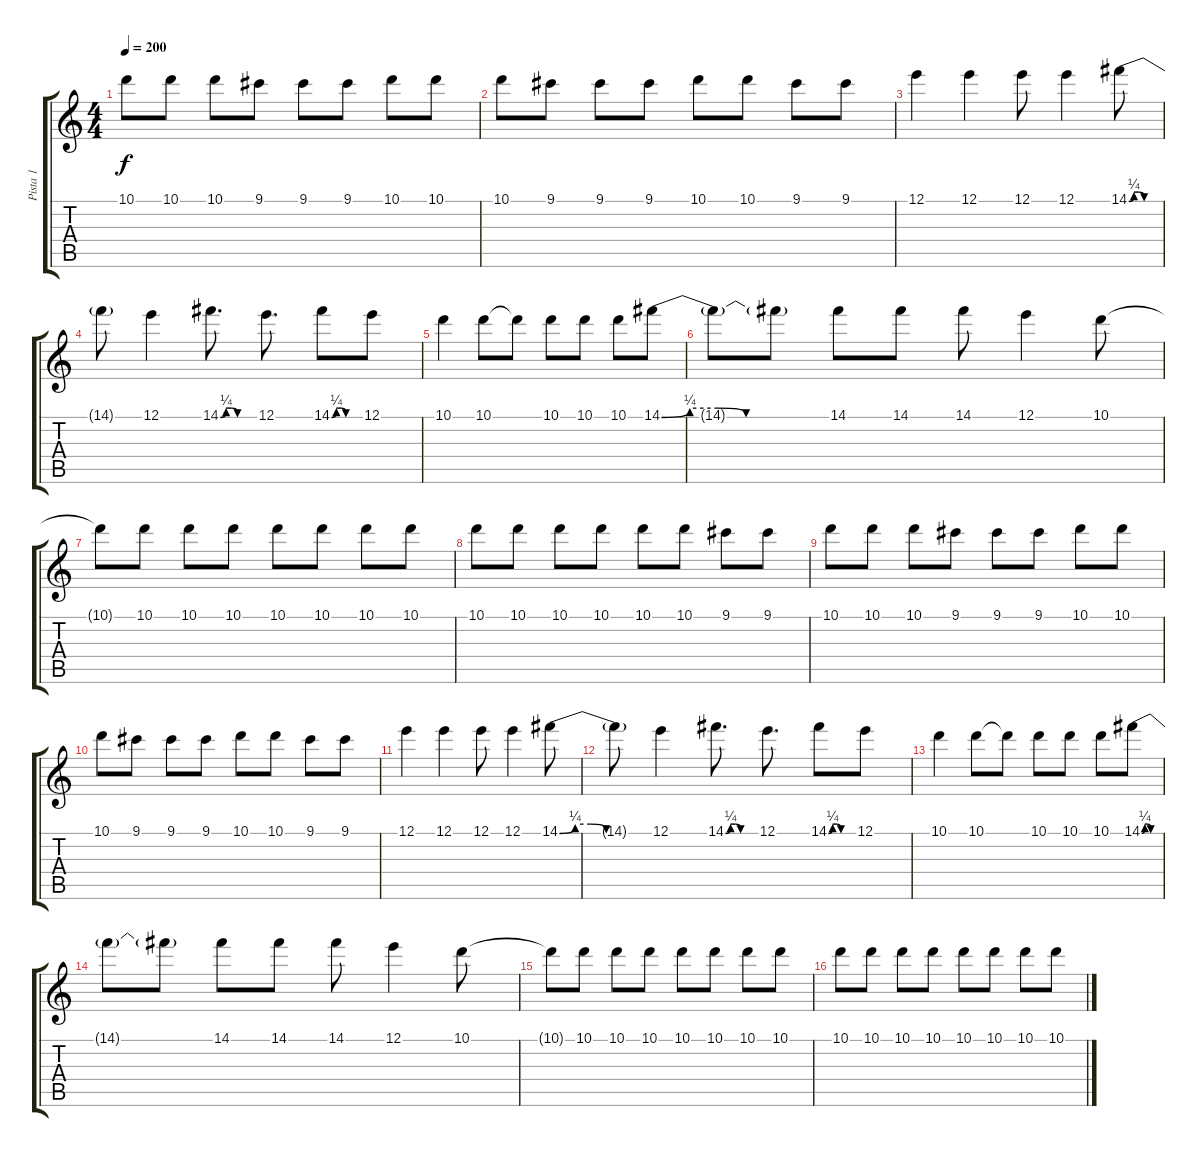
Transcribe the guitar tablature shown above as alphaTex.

\track ("Pista 1" "Pista 1") {instrument distortionguitar}
\staff {score tabs}
\tuning (E4 B3 G3 D3 A2 E2) {hide}
\ts (4 4)
\tempo 200
\clef g2
\ks c
10.1.8{dy f} 10.1.8 10.1.8 9.1.8 9.1.8 9.1.8 10.1.8 10.1.8 |
10.1.8 9.1.8 9.1.8 9.1.8 10.1.8 10.1.8 9.1.8 9.1.8 |
12.1.4 12.1.4 12.1.8 12.1.4 14.1{be (custom 0 0 10 1 20 1 30 0 60 0)}.8 |
14.1{t}.8 12.1.4 14.1{be (custom 0 0 10 1 20 1 30 0 60 0)}.8{d} 12.1.8{d} 14.1{be (custom 0 0 10 1 20 1 30 0 60 0)}.8 12.1.8 |
10.1.4 10.1.8 10.1{t}.8 10.1.8 10.1.8 10.1.8 14.1{be (custom 0 0 10 1 20 1 30 0 60 0)}.8 |
14.1{t}.8 14.1{t}.8 14.1.8 14.1.8 14.1.8 12.1.4 10.1.8 |
10.1{t}.8 10.1.8 10.1.8 10.1.8 10.1.8 10.1.8 10.1.8 10.1.8 |
10.1.8 10.1.8 10.1.8 10.1.8 10.1.8 10.1.8 9.1.8 9.1.8 |
10.1.8 10.1.8 10.1.8 9.1.8 9.1.8 9.1.8 10.1.8 10.1.8 |
10.1.8 9.1.8 9.1.8 9.1.8 10.1.8 10.1.8 9.1.8 9.1.8 |
12.1.4 12.1.4 12.1.8 12.1.4 14.1{be (custom 0 0 10 1 20 1 30 0 60 0)}.8 |
14.1{t}.8 12.1.4 14.1{be (custom 0 0 10 1 20 1 30 0 60 0)}.8{d} 12.1.8{d} 14.1{be (custom 0 0 10 1 20 1 30 0 60 0)}.8 12.1.8 |
10.1.4 10.1.8 10.1{t}.8 10.1.8 10.1.8 10.1.8 14.1{be (custom 0 0 10 1 20 1 30 0 60 0)}.8 |
14.1{t}.8 14.1{t}.8 14.1.8 14.1.8 14.1.8 12.1.4 10.1.8 |
10.1{t}.8 10.1.8 10.1.8 10.1.8 10.1.8 10.1.8 10.1.8 10.1.8 |
10.1.8 10.1.8 10.1.8 10.1.8 10.1.8 10.1.8 10.1.8 10.1.8
